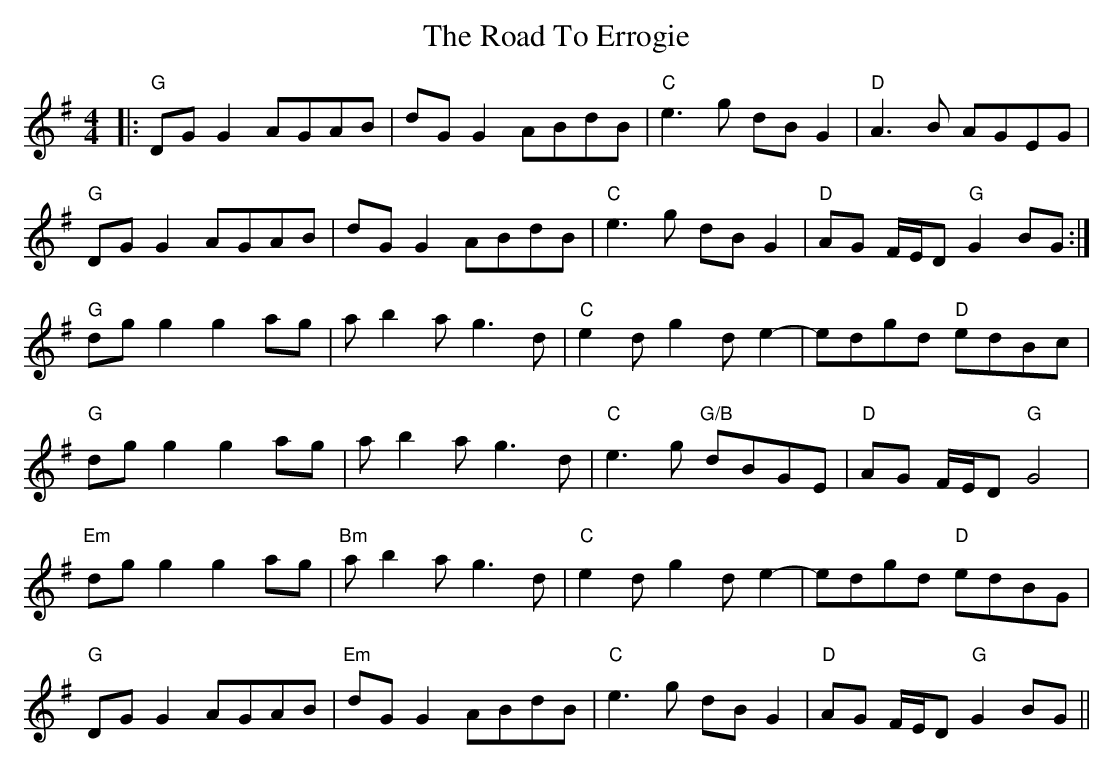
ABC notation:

X:1
T: The Road To Errogie
M: 4/4
L: 1/8
K: Gmaj
|:"G"DGG2 AGAB|dGG2 ABdB|"C"e3g dBG2|"D"A3B AGEG|
"G"DGG2 AGAB|dGG2 ABdB|"C"e3g dBG2|"D"AG F/E/D "G"G2 BG:|
"G"dgg2 g2ag|ab2a g3d|"C"e2dg2de2-|edgd "D"edBc|
"G"dgg2 g2ag|ab2a g3d|"C"e3g "G/B"dBGE|"D"AG F/E/D "G"G4|
"Em"dgg2 g2ag|"Bm"ab2a g3d|"C"e2dg2de2-|edgd "D"edBG|
"G"DGG2 AGAB|"Em"dGG2 ABdB|"C"e3g dBG2|"D"AG F/E/D "G"G2 BG||
